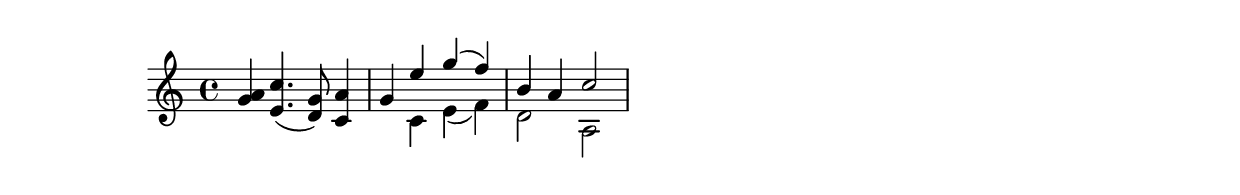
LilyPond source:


\version "2.1.28"

\header { texidoc = "

You can combine two parts on the same staff using the part
combiner. For vocal scores (hymns), there is no need to add solo/a2
texts, so they should be switched off.

" }

\score{
	\context Staff <<
		\time 4/4
		\partcombine 
			\notes\relative c'' {
				a4 c4.(g8) a4 |
				g4 e' g(f) | 
				b, a c2
			}
			\notes\relative c'' {
				g4 e4.(d8) c4 |
				g'4 c, e(f) |
				d2 a
			}
	>>
	\paper{
		linewidth=140.\mm
		\translator {
			\VoiceContext
			soloADue = ##f
		}
	}
}


